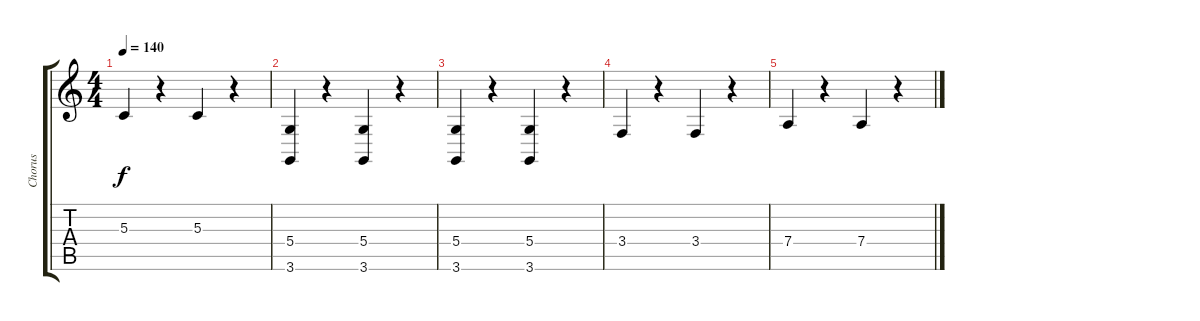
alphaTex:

\track ("Chorus" "Chorus") {instrument pad5bowed}
\staff {score tabs}
\tuning (E4 B3 G3 D3 A2 E2) {hide}
\ts (4 4)
\tempo 140
\clef g2
\ks c
5.3.4{dy f} r.4 5.3.4 r.4 |
(5.4 3.6).4 r.4 (5.4 3.6).4 r.4 |
(5.4 3.6).4 r.4 (5.4 3.6).4 r.4 |
3.4.4 r.4 3.4.4 r.4 |
7.4.4 r.4 7.4.4 r.4
